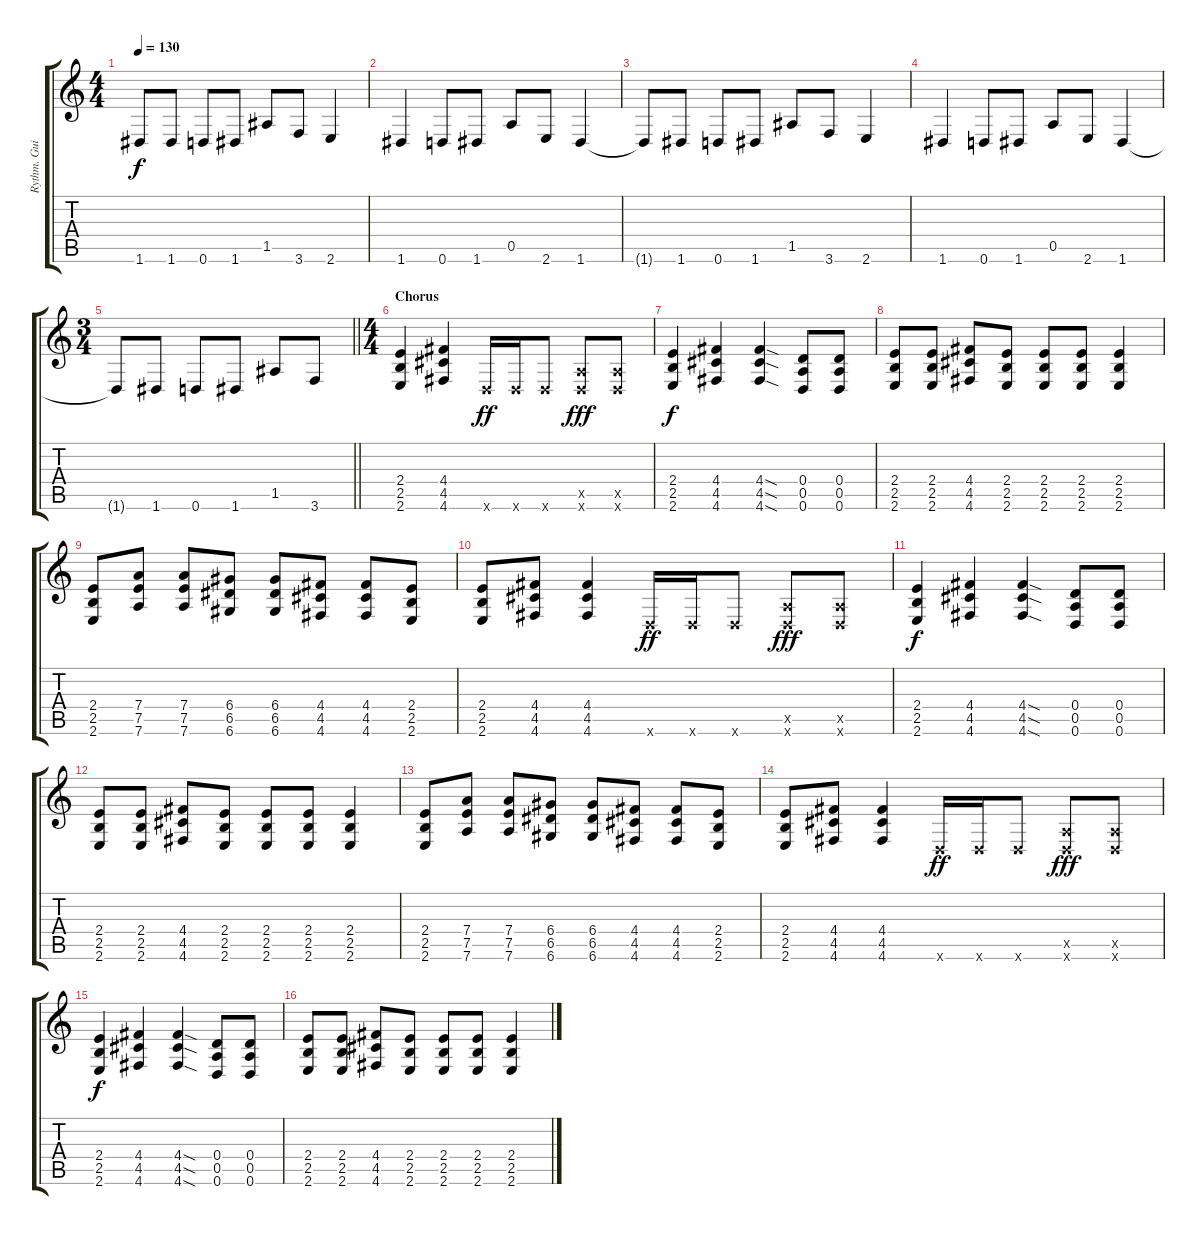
\track ("Rythm. Guitar " "Rythm. Gui") {instrument distortionguitar}
\staff {score tabs}
\tuning (E4 B3 G3 D3 A2 D2) {hide}
\ts (4 4)
\tempo 130
\clef g2
\ks c
1.6{t}.8{dy f} 1.6.8 0.6.8 1.6.8 1.5.8 3.6.8 2.6.4 |
1.6.4 0.6.8 1.6.8 0.5.8 2.6.8 1.6.4 |
1.6{t}.8 1.6.8 0.6.8 1.6.8 1.5.8 3.6.8 2.6.4 |
1.6.4 0.6.8 1.6.8 0.5.8 2.6.8 1.6.4 |
\ts (3 4)
\barLineRight lightlight
1.6{t}.8 1.6.8 0.6.8 1.6.8 1.5.8 3.6.8 |
\ts (4 4)
\section ("" "Chorus")
(2.4 2.5 2.6).4 (4.4 4.5 4.6).4 0.6{x}.16{dy ff} 0.6{x}.16 0.6{x}.8 (0.5{x} 0.6{x}).8{dy fff} (0.5{x} 0.6{x}).8 |
(2.4 2.5 2.6).4{dy f} (4.4 4.5 4.6).4 (4.4{sod} 4.5{sod} 4.6{sod}).4 (0.4 0.5 0.6).8 (0.4 0.5 0.6).8 |
(2.4 2.5 2.6).8 (2.4 2.5 2.6).8 (4.4 4.5 4.6).8 (2.4 2.5 2.6).8 (2.4 2.5 2.6).8 (2.4 2.5 2.6).8 (2.4 2.5 2.6).4 |
(2.4 2.5 2.6).8 (7.4 7.5 7.6).8 (7.4 7.5 7.6).8 (6.4 6.5 6.6).8 (6.4 6.5 6.6).8 (4.4 4.5 4.6).8 (4.4 4.5 4.6).8 (2.4 2.5 2.6).8 |
(2.4 2.5 2.6).8 (4.4 4.5 4.6).8 (4.4 4.5 4.6).4 0.6{x}.16{dy ff} 0.6{x}.16 0.6{x}.8 (0.5{x} 0.6{x}).8{dy fff} (0.5{x} 0.6{x}).8 |
(2.4 2.5 2.6).4{dy f} (4.4 4.5 4.6).4 (4.4{sod} 4.5{sod} 4.6{sod}).4 (0.4 0.5 0.6).8 (0.4 0.5 0.6).8 |
(2.4 2.5 2.6).8 (2.4 2.5 2.6).8 (4.4 4.5 4.6).8 (2.4 2.5 2.6).8 (2.4 2.5 2.6).8 (2.4 2.5 2.6).8 (2.4 2.5 2.6).4 |
(2.4 2.5 2.6).8 (7.4 7.5 7.6).8 (7.4 7.5 7.6).8 (6.4 6.5 6.6).8 (6.4 6.5 6.6).8 (4.4 4.5 4.6).8 (4.4 4.5 4.6).8 (2.4 2.5 2.6).8 |
(2.4 2.5 2.6).8 (4.4 4.5 4.6).8 (4.4 4.5 4.6).4 0.6{x}.16{dy ff} 0.6{x}.16 0.6{x}.8 (0.5{x} 0.6{x}).8{dy fff} (0.5{x} 0.6{x}).8 |
(2.4 2.5 2.6).4{dy f} (4.4 4.5 4.6).4 (4.4{sod} 4.5{sod} 4.6{sod}).4 (0.4 0.5 0.6).8 (0.4 0.5 0.6).8 |
(2.4 2.5 2.6).8 (2.4 2.5 2.6).8 (4.4 4.5 4.6).8 (2.4 2.5 2.6).8 (2.4 2.5 2.6).8 (2.4 2.5 2.6).8 (2.4 2.5 2.6).4
